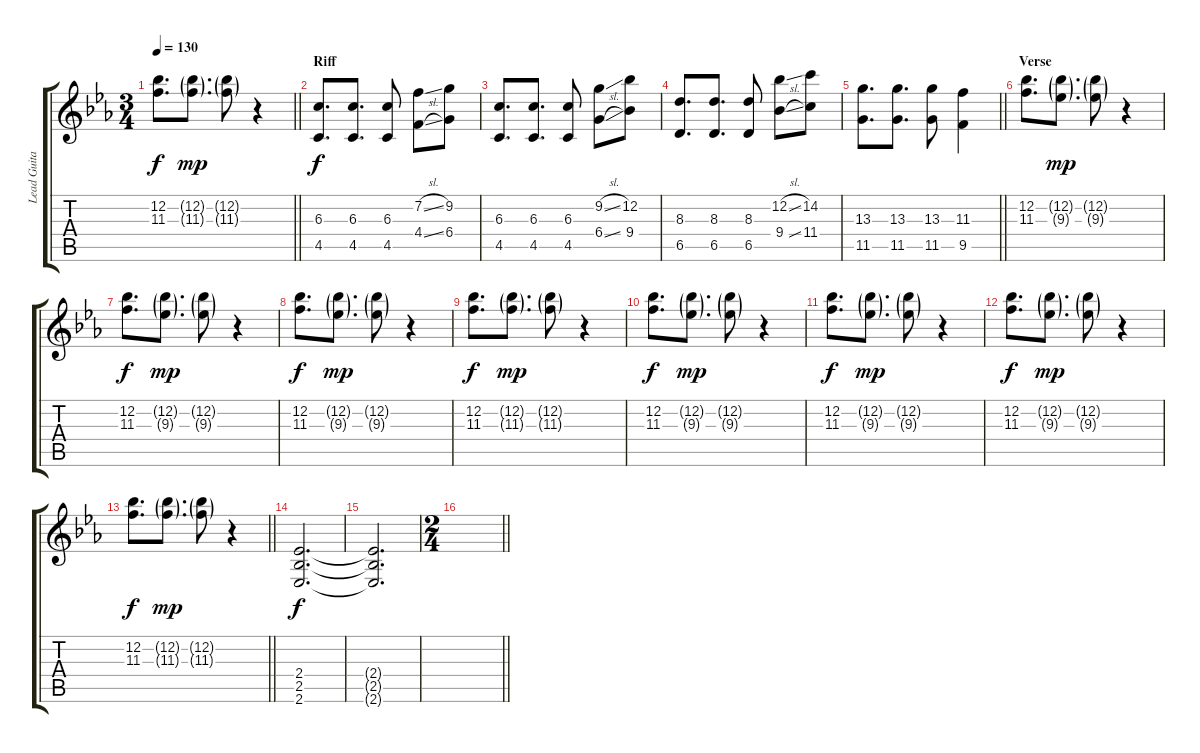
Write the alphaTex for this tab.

\track ("Lead Guitar" "Lead Guita") {instrument distortionguitar bank 255}
\staff {score tabs}
\tuning (Eb4 Bb3 Gb3 Db3 Ab2 Db2) {hide}
\ts (3 4)
\tempo 130
\clef g2
\barLineRight lightlight
\ks eb
(12.2 11.3).8{d dy f} (12.2{g} 11.3{g}).8{d dy mp} (12.2{g} 11.3{g}).8 r.4 |
\section ("" "Riff")
(6.3 4.5).8{d dy f instrument distortionguitar} (6.3 4.5).8{d} (6.3 4.5).8 (7.2{sl} 4.4{sl}).8 (9.2 6.4).8 |
(6.3 4.5).8{d} (6.3 4.5).8{d} (6.3 4.5).8 (9.2{sl} 6.4{sl}).8 (12.2 9.4).8 |
(8.3 6.5).8{d} (8.3 6.5).8{d} (8.3 6.5).8 (12.2{sl} 9.4{sl}).8 (14.2 11.4).8 |
\barLineRight lightlight
(13.3 11.5).8{d} (13.3 11.5).8{d} (13.3 11.5).8 (11.3 9.5).4 |
\section ("" "Verse")
(12.2 11.3).8{d instrument electricguitarclean} (12.2{g} 9.3{g}).8{d dy mp} (12.2{g} 9.3{g}).8 r.4 |
(12.2 11.3).8{d dy f} (12.2{g} 9.3{g}).8{d dy mp} (12.2{g} 9.3{g}).8 r.4 |
(12.2 11.3).8{d dy f} (12.2{g} 9.3{g}).8{d dy mp} (12.2{g} 9.3{g}).8 r.4 |
(12.2 11.3).8{d dy f} (12.2{g} 11.3{g}).8{d dy mp} (12.2{g} 11.3{g}).8 r.4 |
(12.2 11.3).8{d dy f} (12.2{g} 9.3{g}).8{d dy mp} (12.2{g} 9.3{g}).8 r.4 |
(12.2 11.3).8{d dy f} (12.2{g} 9.3{g}).8{d dy mp} (12.2{g} 9.3{g}).8 r.4 |
(12.2 11.3).8{d dy f} (12.2{g} 9.3{g}).8{d dy mp} (12.2{g} 9.3{g}).8 r.4 |
\barLineRight lightlight
(12.2 11.3).8{d dy f} (12.2{g} 11.3{g}).8{d dy mp} (12.2{g} 11.3{g}).8 r.4 |
(2.4 2.5 2.6).2{d dy f instrument distortionguitar} |
(2.4{t} 2.5{t} 2.6{t}).2{d} |
\ts (2 4)
\barLineRight lightlight
